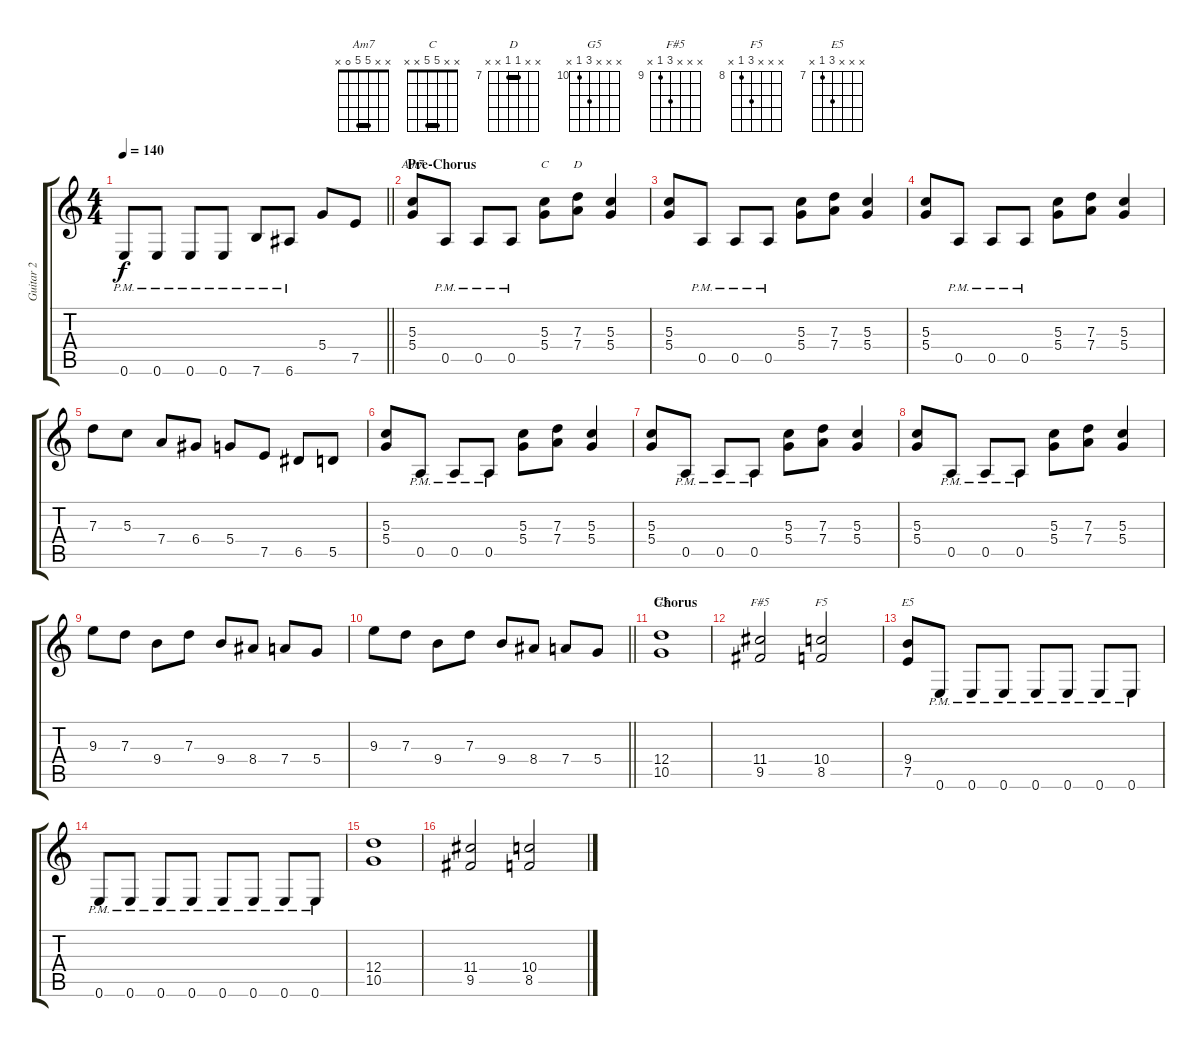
\track ("Guitar 2" "Guitar 2") {instrument distortionguitar}
\staff {score tabs}
\tuning (E4 B3 G3 D3 A2 E2) {hide}
\chord ("Am7" x x 5 5 0 x) {barre 5}
\chord ("C" x x 5 5 x x) {barre 5}
\chord ("D" x x 7 7 x x) {firstfret 7 barre 7}
\chord ("G5" x x x 12 10 x) {firstfret 10}
\chord ("F#5" x x x 11 9 x) {firstfret 9}
\chord ("F5" x x x 10 8 x) {firstfret 8}
\chord ("E5" x x x 9 7 x) {firstfret 7}
\ts (4 4)
\tempo 140
\clef g2
\barLineRight lightlight
\ks c
0.6{pm}.8{dy f} 0.6{pm}.8 0.6{pm}.8 0.6{pm}.8 7.6{pm}.8 6.6{pm}.8 5.4.8 7.5.8 |
\section ("" "Pre-Chorus")
(5.3 5.4).8{ch "Am7"} 0.5{pm}.8 0.5{pm}.8 0.5{pm}.8 (5.3 5.4).8{ch "C"} (7.3 7.4).8{ch "D"} (5.3 5.4).4 |
(5.3 5.4).8 0.5{pm}.8 0.5{pm}.8 0.5{pm}.8 (5.3 5.4).8 (7.3 7.4).8 (5.3 5.4).4 |
(5.3 5.4).8 0.5{pm}.8 0.5{pm}.8 0.5{pm}.8 (5.3 5.4).8 (7.3 7.4).8 (5.3 5.4).4 |
7.3.8 5.3.8 7.4.8 6.4.8 5.4.8 7.5.8 6.5.8 5.5.8 |
(5.3 5.4).8 0.5{pm}.8 0.5{pm}.8 0.5{pm}.8 (5.3 5.4).8 (7.3 7.4).8 (5.3 5.4).4 |
(5.3 5.4).8 0.5{pm}.8 0.5{pm}.8 0.5{pm}.8 (5.3 5.4).8 (7.3 7.4).8 (5.3 5.4).4 |
(5.3 5.4).8 0.5{pm}.8 0.5{pm}.8 0.5{pm}.8 (5.3 5.4).8 (7.3 7.4).8 (5.3 5.4).4 |
9.3.8 7.3.8 9.4.8 7.3.8 9.4.8 8.4.8 7.4.8 5.4.8 |
\barLineRight lightlight
9.3.8 7.3.8 9.4.8 7.3.8 9.4.8 8.4.8 7.4.8 5.4.8 |
\section ("" "Chorus")
(12.4 10.5).1{ch "G5"} |
(11.4 9.5).2{ch "F#5"} (10.4 8.5).2{ch "F5"} |
(9.4 7.5).8{ch "E5"} 0.6{pm}.8 0.6{pm}.8 0.6{pm}.8 0.6{pm}.8 0.6{pm}.8 0.6{pm}.8 0.6{pm}.8 |
0.6{pm}.8 0.6{pm}.8 0.6{pm}.8 0.6{pm}.8 0.6{pm}.8 0.6{pm}.8 0.6{pm}.8 0.6{pm}.8 |
(12.4 10.5).1 |
(11.4 9.5).2 (10.4 8.5).2
